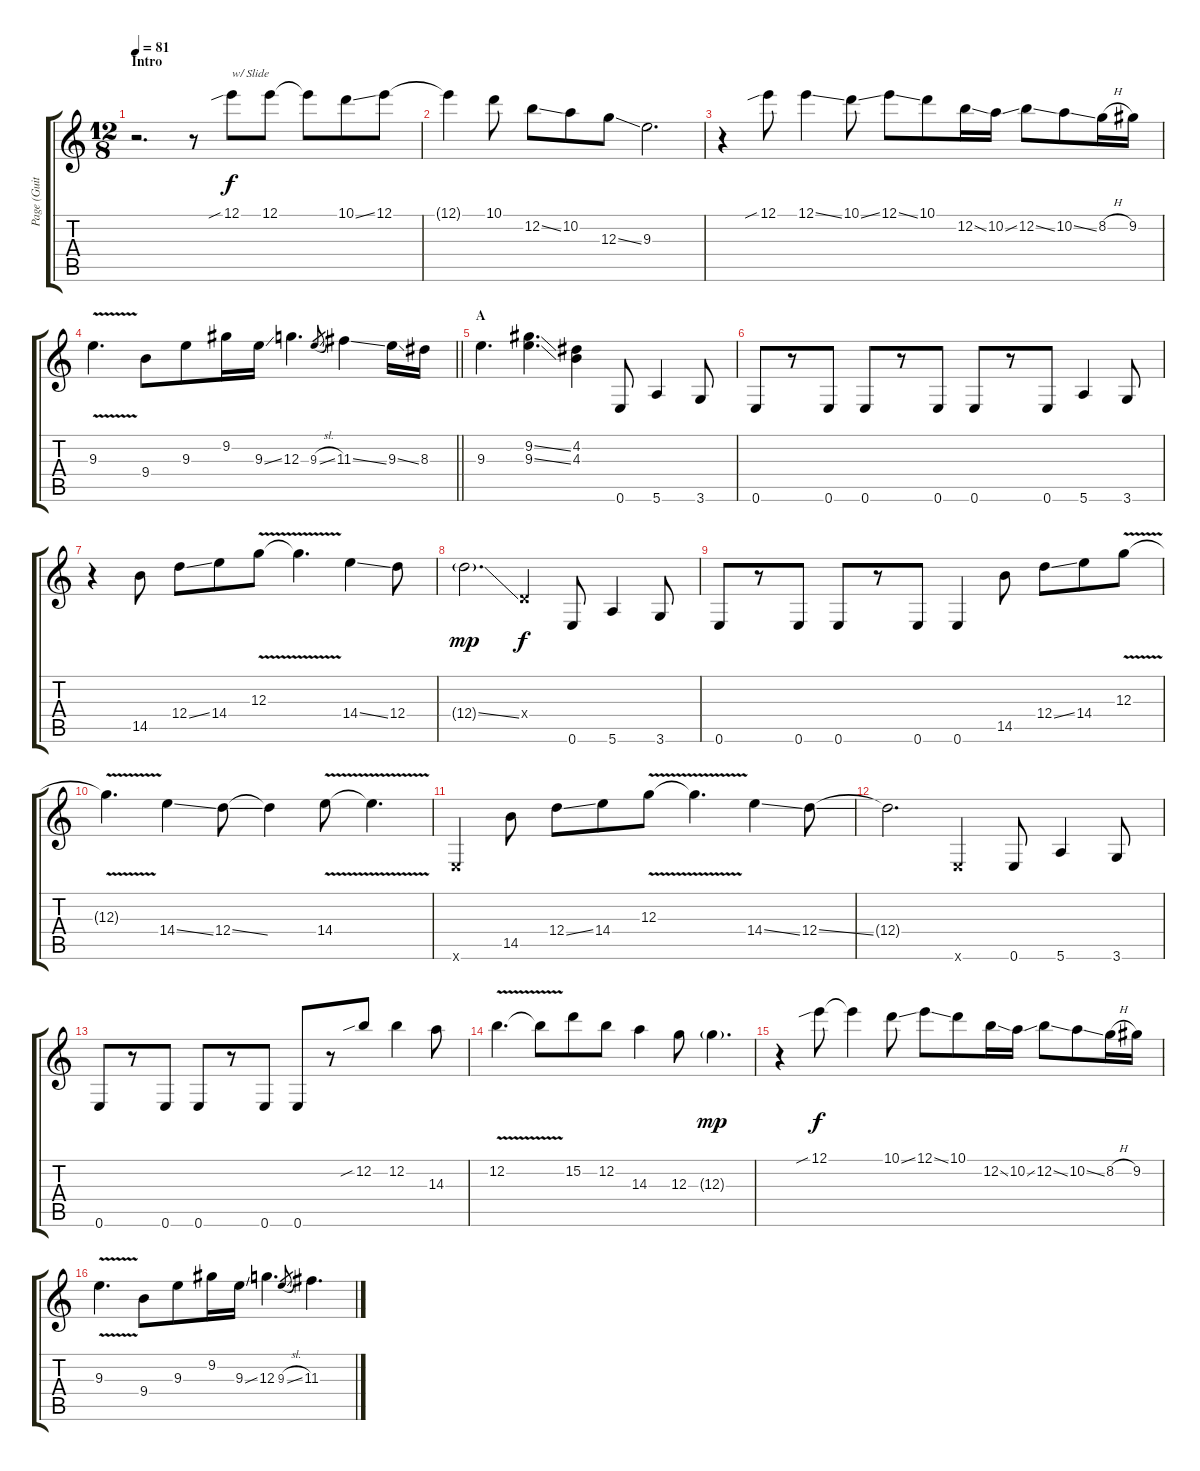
\track ("Page (Guitar)" "Page (Guit") {instrument distortionguitar}
\staff {score tabs}
\tuning (E4 B3 G3 D3 A2 E2) {hide}
\ts (12 8)
\section ("" "Intro")
\tempo 81
\clef g2
\ks c
r.2{d dy f instrument distortionguitar} r.8 12.1{sib}.8{txt "w/ Slide"} 12.1.8 12.1{t}.8 10.1{ss}.8 12.1.8 |
12.1{t}.4 10.1.8 12.2{ss}.8 10.2.8 12.3{ss}.8 9.3.2{d} |
r.4 12.1{sib}.8 12.1{ss}.4 10.1{ss}.8 12.1{ss}.8 10.1.8 12.2{ss}.16 10.2{ss}.16 12.2{ss}.8 10.2{ss}.8 8.2{h}.16 9.2.16 |
\barLineRight lightlight
9.3{v}.4{d} 9.4.8 9.3.8 9.2.16 9.3{ss}.16 12.3.4{d} 9.3{sl}.8{gr} 11.3{ss}.4 9.3{ss}.16 8.3.16 |
\section ("" "A")
9.3.4{d} (9.2{ss} 9.3{ss}).4{d} (4.2 4.3).4 0.6.8 5.6.4 3.6.8 |
0.6.8 r.8 0.6.8 0.6.8 r.8 0.6.8 0.6.8 r.8 0.6.8 5.6.4 3.6.8 |
r.4 14.5.8 12.4{ss}.8 14.4.8 12.3{v}.8 12.3{t}.4{d} 14.4{ss}.4 12.4.8 |
12.4{ss g}.2{d dy mp} 0.4{x}.4{dy f} 0.6.8 5.6.4 3.6.8 |
0.6.8 r.8 0.6.8 0.6.8 r.8 0.6.8 0.6.4 14.5.8 12.4{ss}.8 14.4.8 12.3{v}.8 |
12.3{t}.4{d} 14.4{ss}.4 12.4{ss}.8 12.4{t}.4 14.4{v}.8 14.4{t}.4{d} |
0.6{x}.4 14.5.8 12.4{ss}.8 14.4.8 12.3{v}.8 12.3{t}.4{d} 14.4{ss}.4 12.4{ss}.8 |
12.4{t}.2{d} 0.6{x}.4 0.6.8 5.6.4 3.6.8 |
0.6.8 r.8 0.6.8 0.6.8 r.8 0.6.8 0.6.8 r.8 12.2{sib}.8 12.2.4 14.3.8 |
12.2{v}.4{d} 12.2{t}.8 15.2.8 12.2.8 14.3.4 12.3.8 12.3{g}.4{d dy mp} |
r.4 12.1{sib}.8{dy f} 12.1{t}.4 10.1{ss}.8 12.1{ss}.8 10.1.8 12.2{ss}.16 10.2{ss}.16 12.2{ss}.8 10.2{ss}.8 8.2{h}.16 9.2.16 |
9.3{v}.4{d} 9.4.8 9.3.8 9.2.16 9.3{ss}.16 12.3.4{d} 9.3{sl}.8{gr} 11.3{ss}.4{d}
